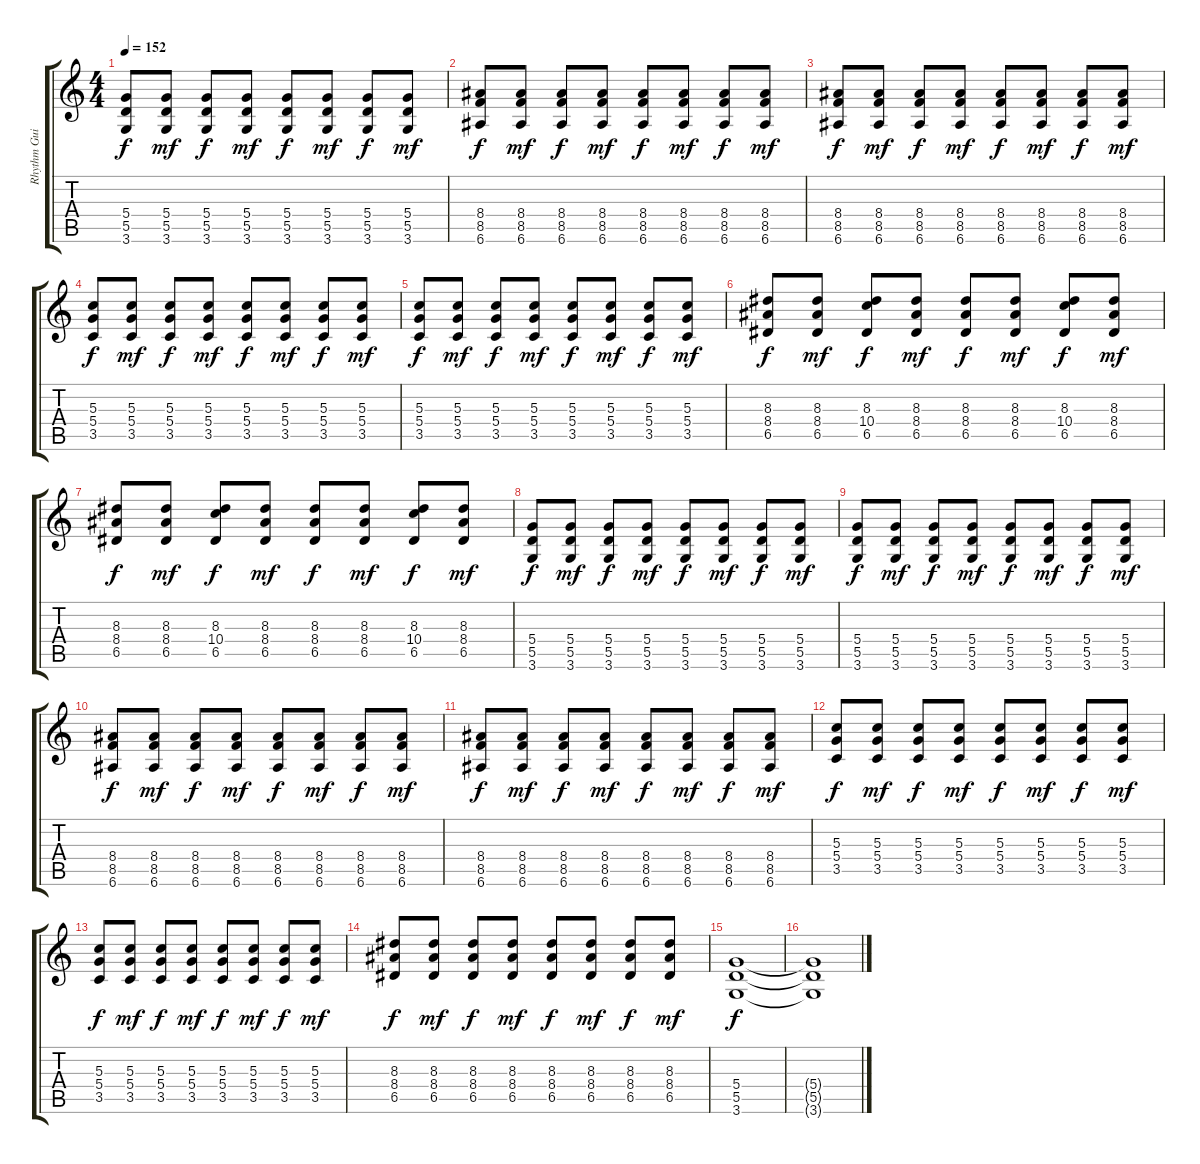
\track ("Rhythm Guitar" "Rhythm Gui") {instrument overdrivenguitar}
\staff {score tabs}
\tuning (E4 B3 G3 D3 A2 E2) {hide}
\ts (4 4)
\tempo 152
\clef g2
\ks c
(5.4 5.5 3.6).8{dy f} (5.4 5.5 3.6).8{dy mf} (5.4 5.5 3.6).8{dy f} (5.4 5.5 3.6).8{dy mf} (5.4 5.5 3.6).8{dy f} (5.4 5.5 3.6).8{dy mf} (5.4 5.5 3.6).8{dy f} (5.4 5.5 3.6).8{dy mf} |
(8.4 8.5 6.6).8{dy f} (8.4 8.5 6.6).8{dy mf} (8.4 8.5 6.6).8{dy f} (8.4 8.5 6.6).8{dy mf} (8.4 8.5 6.6).8{dy f} (8.4 8.5 6.6).8{dy mf} (8.4 8.5 6.6).8{dy f} (8.4 8.5 6.6).8{dy mf} |
(8.4 8.5 6.6).8{dy f} (8.4 8.5 6.6).8{dy mf} (8.4 8.5 6.6).8{dy f} (8.4 8.5 6.6).8{dy mf} (8.4 8.5 6.6).8{dy f} (8.4 8.5 6.6).8{dy mf} (8.4 8.5 6.6).8{dy f} (8.4 8.5 6.6).8{dy mf} |
(5.3 5.4 3.5).8{dy f} (5.3 5.4 3.5).8{dy mf} (5.3 5.4 3.5).8{dy f} (5.3 5.4 3.5).8{dy mf} (5.3 5.4 3.5).8{dy f} (5.3 5.4 3.5).8{dy mf} (5.3 5.4 3.5).8{dy f} (5.3 5.4 3.5).8{dy mf} |
(5.3 5.4 3.5).8{dy f} (5.3 5.4 3.5).8{dy mf} (5.3 5.4 3.5).8{dy f} (5.3 5.4 3.5).8{dy mf} (5.3 5.4 3.5).8{dy f} (5.3 5.4 3.5).8{dy mf} (5.3 5.4 3.5).8{dy f} (5.3 5.4 3.5).8{dy mf} |
(8.3 8.4 6.5).8{dy f} (8.3 8.4 6.5).8{dy mf} (8.3 10.4 6.5).8{dy f} (8.3 8.4 6.5).8{dy mf} (8.3 8.4 6.5).8{dy f} (8.3 8.4 6.5).8{dy mf} (8.3 10.4 6.5).8{dy f} (8.3 8.4 6.5).8{dy mf} |
(8.3 8.4 6.5).8{dy f} (8.3 8.4 6.5).8{dy mf} (8.3 10.4 6.5).8{dy f} (8.3 8.4 6.5).8{dy mf} (8.3 8.4 6.5).8{dy f} (8.3 8.4 6.5).8{dy mf} (8.3 10.4 6.5).8{dy f} (8.3 8.4 6.5).8{dy mf} |
(5.4 5.5 3.6).8{dy f} (5.4 5.5 3.6).8{dy mf} (5.4 5.5 3.6).8{dy f} (5.4 5.5 3.6).8{dy mf} (5.4 5.5 3.6).8{dy f} (5.4 5.5 3.6).8{dy mf} (5.4 5.5 3.6).8{dy f} (5.4 5.5 3.6).8{dy mf} |
(5.4 5.5 3.6).8{dy f} (5.4 5.5 3.6).8{dy mf} (5.4 5.5 3.6).8{dy f} (5.4 5.5 3.6).8{dy mf} (5.4 5.5 3.6).8{dy f} (5.4 5.5 3.6).8{dy mf} (5.4 5.5 3.6).8{dy f} (5.4 5.5 3.6).8{dy mf} |
(8.4 8.5 6.6).8{dy f} (8.4 8.5 6.6).8{dy mf} (8.4 8.5 6.6).8{dy f} (8.4 8.5 6.6).8{dy mf} (8.4 8.5 6.6).8{dy f} (8.4 8.5 6.6).8{dy mf} (8.4 8.5 6.6).8{dy f} (8.4 8.5 6.6).8{dy mf} |
(8.4 8.5 6.6).8{dy f} (8.4 8.5 6.6).8{dy mf} (8.4 8.5 6.6).8{dy f} (8.4 8.5 6.6).8{dy mf} (8.4 8.5 6.6).8{dy f} (8.4 8.5 6.6).8{dy mf} (8.4 8.5 6.6).8{dy f} (8.4 8.5 6.6).8{dy mf} |
(5.3 5.4 3.5).8{dy f} (5.3 5.4 3.5).8{dy mf} (5.3 5.4 3.5).8{dy f} (5.3 5.4 3.5).8{dy mf} (5.3 5.4 3.5).8{dy f} (5.3 5.4 3.5).8{dy mf} (5.3 5.4 3.5).8{dy f} (5.3 5.4 3.5).8{dy mf} |
(5.3 5.4 3.5).8{dy f} (5.3 5.4 3.5).8{dy mf} (5.3 5.4 3.5).8{dy f} (5.3 5.4 3.5).8{dy mf} (5.3 5.4 3.5).8{dy f} (5.3 5.4 3.5).8{dy mf} (5.3 5.4 3.5).8{dy f} (5.3 5.4 3.5).8{dy mf} |
(8.3 8.4 6.5).8{dy f} (8.3 8.4 6.5).8{dy mf} (8.3 8.4 6.5).8{dy f} (8.3 8.4 6.5).8{dy mf} (8.3 8.4 6.5).8{dy f} (8.3 8.4 6.5).8{dy mf} (8.3 8.4 6.5).8{dy f} (8.3 8.4 6.5).8{dy mf} |
(5.4 5.5 3.6).1{dy f} |
(5.4{t} 5.5{t} 3.6{t}).1
